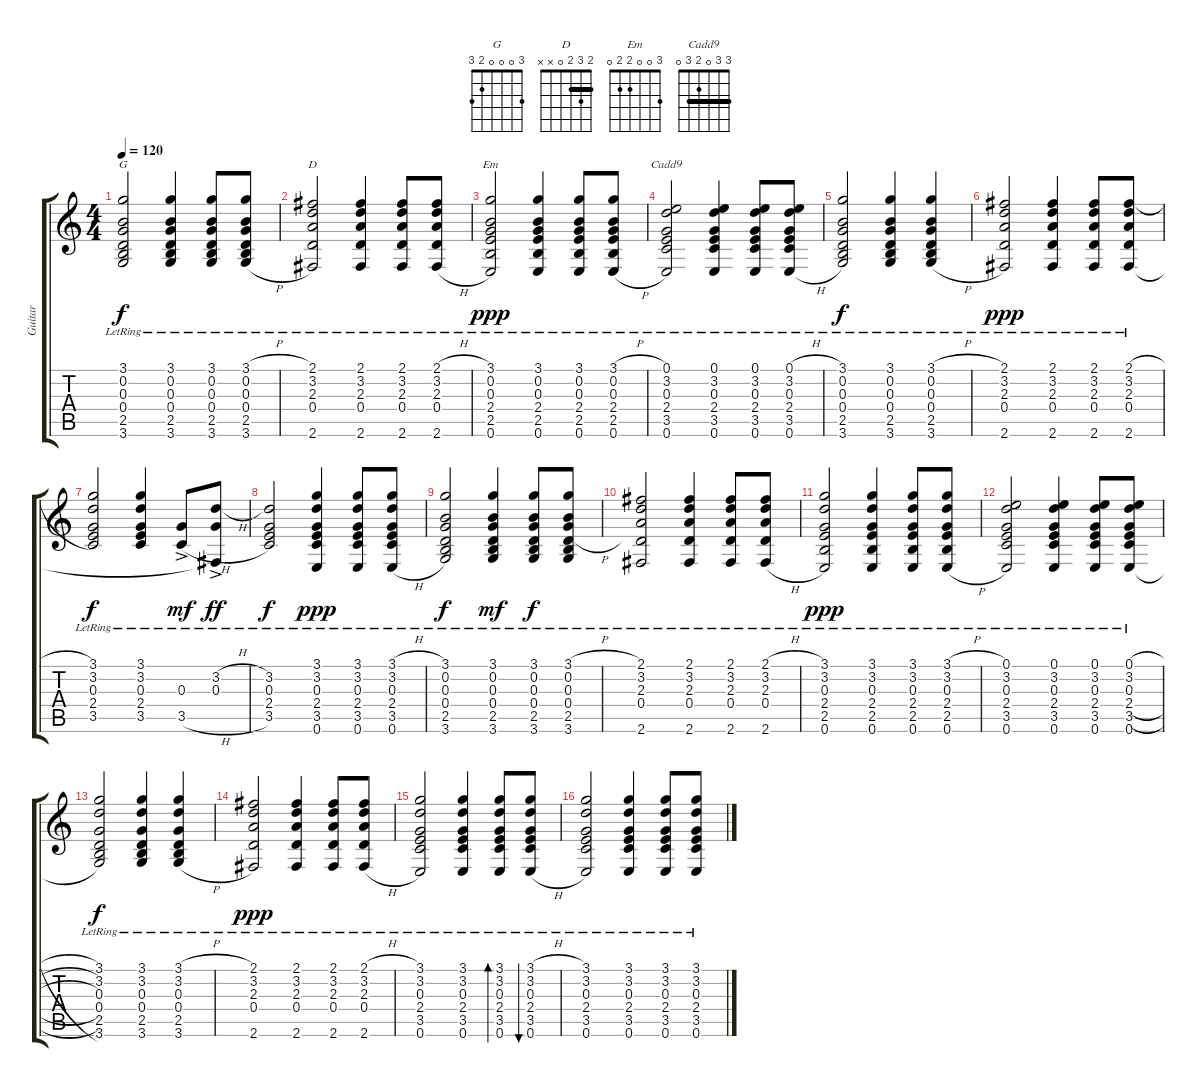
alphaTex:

\track ("Guitar" "Guitar") {solo instrument acousticguitarsteel}
\staff {score tabs}
\tuning (E4 B3 G3 D3 A2 E2) {hide}
\chord ("G" 3 0 0 0 2 3)
\chord ("D" 2 3 2 0 x x) {barre 2}
\chord ("Em" 3 0 0 2 2 0)
\chord ("Cadd9" 3 3 0 2 3 0) {barre 3}
\ts (4 4)
\tempo 120
\clef g2
\ks c
(3.1{lr} 0.2{lr} 0.3{lr} 0.4{lr} 2.5{lr} 3.6{lr}).2{ch "G" dy f} (3.1{lr} 0.2{lr} 0.3{lr} 0.4{lr} 2.5{lr} 3.6{lr}).4 (3.1{lr} 0.2{lr} 0.3{lr} 0.4{lr} 2.5{lr} 3.6{lr}).8 (3.1{h lr} 0.2{lr} 0.3{lr} 0.4{lr} 2.5{lr} 3.6{h lr}).8 |
(2.1{lr} 3.2{lr} 2.3{lr} 0.4{lr} 2.6{lr}).2{ch "D"} (2.1{lr} 3.2{lr} 2.3{lr} 0.4{lr} 2.6{lr}).4 (2.1{lr} 3.2{lr} 2.3{lr} 0.4{lr} 2.6{lr}).8 (2.1{h lr} 3.2{lr} 2.3{lr} 0.4{lr} 2.6{h lr}).8 |
(3.1{lr} 0.2{lr} 0.3{lr} 2.4{lr} 2.5{lr} 0.6).2{ch "Em" dy ppp} (3.1{lr} 0.2{lr} 0.3{lr} 2.4{lr} 2.5{lr} 0.6).4 (3.1{lr} 0.2{lr} 0.3{lr} 2.4{lr} 2.5{lr} 0.6).8 (3.1{h lr} 0.2{lr} 0.3{lr} 2.4{lr} 2.5{lr} 0.6{h}).8 |
(0.1{lr} 3.2{lr} 0.3{lr} 2.4{lr} 3.5{lr} 0.6).2{ch "Cadd9"} (0.1{lr} 3.2{lr} 0.3{lr} 2.4{lr} 3.5{lr} 0.6).4 (0.1{lr} 3.2{lr} 0.3{lr} 2.4{lr} 3.5{lr} 0.6).8 (0.1{h lr} 3.2{lr} 0.3{lr} 2.4{lr} 3.5{lr} 0.6{h}).8 |
(3.1{lr} 0.2{lr} 0.3{lr} 0.4{lr} 2.5{lr} 3.6{lr}).2{dy f} (3.1{lr} 0.2{lr} 0.3{lr} 0.4{lr} 2.5{lr} 3.6{lr}).4 (3.1{h lr} 0.2{lr} 0.3{lr} 0.4{lr} 2.5{lr} 3.6{h lr}).4 |
(2.1{lr} 3.2{lr} 2.3{lr} 0.4{lr} 2.6{lr}).2{dy ppp} (2.1{lr} 3.2{lr} 2.3{lr} 0.4{lr} 2.6{lr}).4 (2.1{lr} 3.2{lr} 2.3{lr} 0.4{lr} 2.6{lr}).8 (2.1{h lr} 3.2{lr} 2.3{lr} 0.4{lr} 2.6{lr}).8 |
(3.1{lr} 3.2{lr} 0.3{lr} 2.4{lr} 3.5{lr}).2{dy f} (3.1{lr} 3.2{lr} 0.3{lr} 2.4{lr} 3.5{lr}).4 (0.3{ac lr} 3.5{h}).8{dy mf} (3.2{h ac lr} 0.3{lr} 2.6{t}).8{dy ff} |
(3.2{lr} 0.3{lr} 2.4{lr} 3.5).2{dy f} (3.1{lr} 3.2{lr} 0.3{lr} 2.4{lr} 3.5{lr} 0.6).4{dy ppp} (3.1{lr} 3.2{lr} 0.3{lr} 2.4{lr} 3.5{lr} 0.6).8 (3.1{h lr} 3.2{lr} 0.3{lr} 2.4{lr} 3.5{lr} 0.6{h}).8 |
(3.1{lr} 0.2{lr} 0.3{lr} 0.4{lr} 2.5{lr} 3.6{lr}).2{dy f} (3.1{lr} 0.2{lr} 0.3{lr} 0.4{lr} 2.5{lr} 3.6{lr}).4{dy mf} (3.1{lr} 0.2{lr} 0.3{lr} 0.4{lr} 2.5{lr} 3.6{lr}).8{dy f} (3.1{h lr} 0.2{lr} 0.3{lr} 0.4{h lr} 2.5{lr} 3.6{lr}).8 |
(2.1{lr} 3.2{lr} 2.3{lr} 0.4{lr} 2.6{lr}).2 (2.1{lr} 3.2{lr} 2.3{lr} 0.4{lr} 2.6{lr}).4 (2.1{lr} 3.2{lr} 2.3{lr} 0.4{lr} 2.6{lr}).8 (2.1{h lr} 3.2{lr} 2.3{lr} 0.4{lr} 2.6{h lr}).8 |
(3.1{lr} 3.2{lr} 0.3{lr} 2.4{lr} 2.5{lr} 0.6).2{dy ppp} (3.1{lr} 3.2{lr} 0.3{lr} 2.4{lr} 2.5{lr} 0.6).4 (3.1{lr} 3.2{lr} 0.3{lr} 2.4{lr} 2.5{lr} 0.6).8 (3.1{h lr} 3.2{lr} 0.3{lr} 2.4{lr} 2.5{lr} 0.6{h}).8 |
(0.1{lr} 3.2{lr} 0.3{lr} 2.4{lr} 3.5{lr} 0.6).2 (0.1{lr} 3.2{lr} 0.3{lr} 2.4{lr} 3.5{lr} 0.6).4 (0.1{lr} 3.2{lr} 0.3{lr} 2.4{lr} 3.5{lr} 0.6).8 (0.1{h lr} 3.2{h lr} 0.3{h lr} 2.4{h lr} 3.5{h lr} 0.6{h}).8 |
(3.1{lr} 3.2{lr} 0.3{lr} 0.4{lr} 2.5{lr} 3.6{lr}).2{dy f} (3.1{lr} 3.2{lr} 0.3{lr} 0.4{lr} 2.5{lr} 3.6{lr}).4 (3.1{h lr} 3.2{lr} 0.3{h lr} 0.4{lr} 2.5{lr} 3.6{h lr}).4 |
(2.1{lr} 3.2{lr} 2.3{lr} 0.4{lr} 2.6{lr}).2{dy ppp} (2.1{lr} 3.2{lr} 2.3{lr} 0.4{lr} 2.6{lr}).4 (2.1{lr} 3.2{lr} 2.3{lr} 0.4{lr} 2.6{lr}).8 (2.1{h lr} 3.2{h lr} 2.3{lr} 0.4{lr} 2.6{h lr}).8 |
(3.1{lr} 3.2{lr} 0.3{lr} 2.4{lr} 3.5{lr} 0.6).2 (3.1{lr} 3.2{lr} 0.3{lr} 2.4{lr} 3.5{lr} 0.6).4 (3.1{lr} 3.2{lr} 0.3{lr} 2.4{lr} 3.5{lr} 0.6).8{bd 30} (3.1{h lr} 3.2{lr} 0.3{lr} 2.4{lr} 3.5{lr} 0.6{h}).8{bu 30} |
(3.1{lr} 3.2{lr} 0.3{lr} 2.4{lr} 3.5{lr} 0.6).2 (3.1{lr} 3.2{lr} 0.3{lr} 2.4{lr} 3.5{lr} 0.6).4 (3.1{lr} 3.2{lr} 0.3{lr} 2.4{lr} 3.5{lr} 0.6).8 (3.1{h lr} 3.2{lr} 0.3{lr} 2.4{lr} 3.5{lr} 0.6{h}).8
